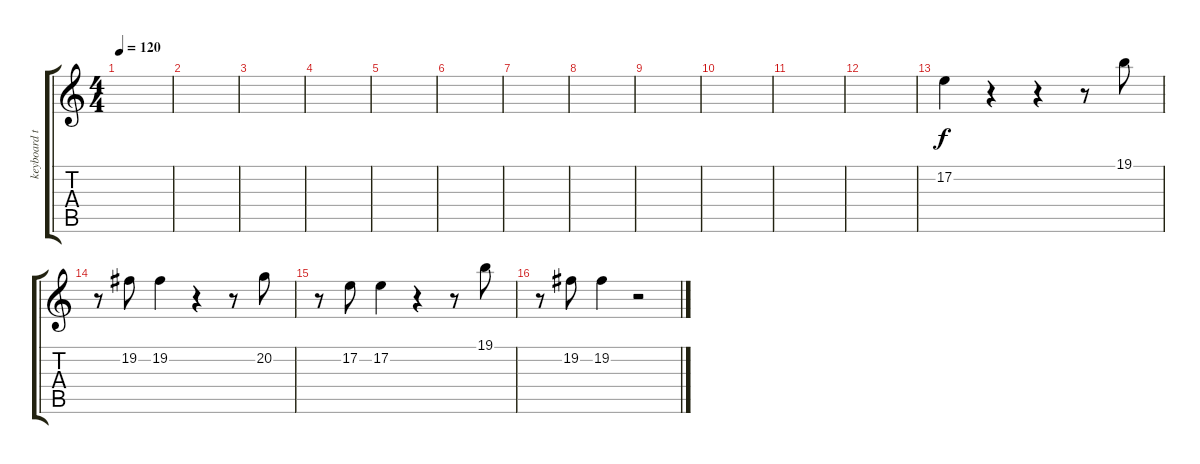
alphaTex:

\track ("keyboard top note" "keyboard t") {instrument stringensemble1}
\staff {score tabs}
\tuning (E4 B3 G3 D3 A2 E2) {hide}
\ts (4 4)
\tempo 120
\clef g2
\ks c
|
|
|
|
|
|
|
|
|
|
|
|
17.2.4 r.4 r.4 r.8 19.1.8 |
r.8 19.2.8 19.2.4 r.4 r.8 20.2.8 |
r.8 17.2.8 17.2.4 r.4 r.8 19.1.8 |
r.8 19.2.8 19.2.4 r.2
